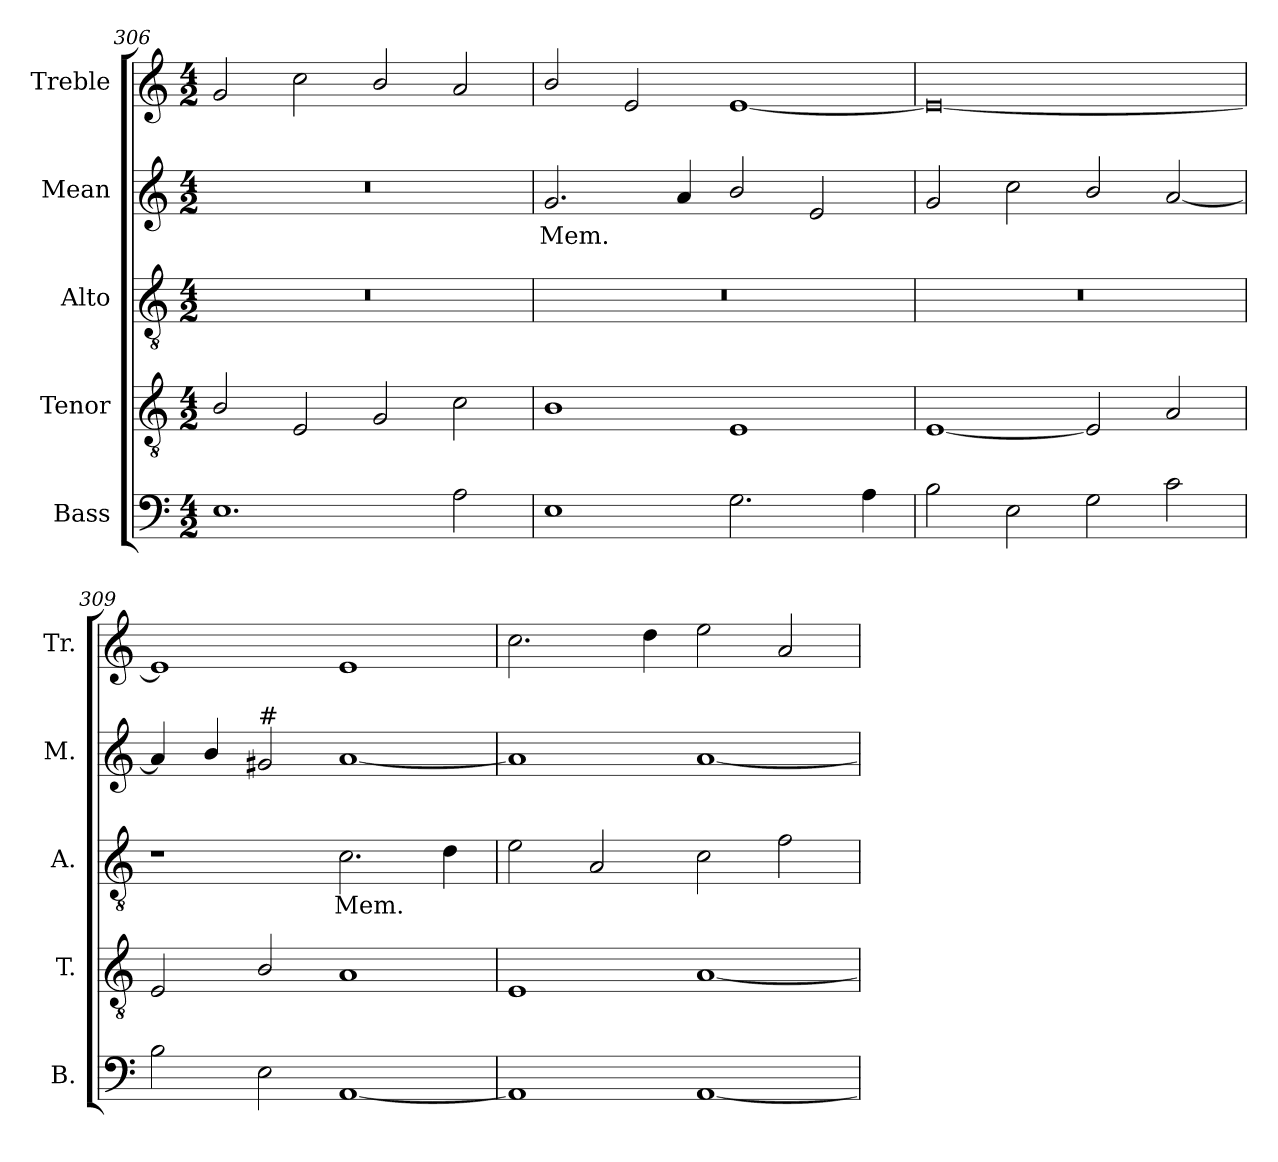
**kern	**kern	**kern	**text	**kern	**text	**kern
*part5	*part4	*part3	*part3	*part2	*part2	*part1
*staff5	*staff4	*staff3	*staff3	*staff2	*staff2	*staff1
*I"Bass	*I"Tenor	*I"Alto	*	*I"Mean	*	*I"Treble
*I'B.	*I'T.	*I'A.	*	*I'M.	*	*I'Tr.
*clefF4	*clefGv2	*clefGv2	*	*clefG2	*	*clefG2
*	*ITrd7c12	*ITrd7c12	*	*	*	*
*k[]	*k[]	*k[]	*	*k[]	*	*k[]
*C:	*C:	*C:	*	*C:	*	*C:
*M4/2	*M4/2	*M4/2	*	*M4/2	*	*M4/2
=306	=306	=306	=306	=306	=306	=306
!	!	!LO:N:vis=1	!	!LO:N:vis=1	!	!
1.Ei	2BBi/	0r	.	0r	.	2gi/
.	2EEi/	.	.	.	.	2cci\
.	2GGi/	.	.	.	.	2bi/
2Ai\	2Ci\	.	.	.	.	2ai/
=307	=307	=307	=307	=307	=307	=307
!	!	!LO:N:vis=1	!	!	!	!
!	!	!	!	!	!LO:LY:b:color=#000000	!
1Ei	1BBi	0r	.	2.gi/	Mem.	2bi/
.	.	.	.	.	.	2ei/
.	.	.	.	4ai/	.	.
2.Gi\	1EEi	.	.	2bi/	.	[<1ei
.	.	.	.	2ei/	.	.
4Ai\	.	.	.	.	.	.
=308	=308	=308	=308	=308	=308	=308
!	!	!LO:N:vis=1	!	!	!	!
2Bi\	[<1EEi	0r	.	2gi/	.	0ei_<
2Ei\	.	.	.	2cci\	.	.
2Gi\	2EEi/]	.	.	2bi/	.	.
2ci\	2AAi/	.	.	[<2ai/	.	.
=309	=309	=309	=309	=309	=309	=309
2Bi\	2EEi/	1r	.	4ai/]	.	1ei]
.	.	.	.	4bi/	.	.
!	!	!	!	!LO:TX:a:t=#	!	!
2Ei\	2BBi/	.	.	2g#i/	.	.
!	!	!	!LO:LY:b:color=#000000	!	!	!
[<1AAi	1AAi	2.Ci\	Mem.	[<1ai	.	1ei
.	.	4Di\	.	.	.	.
=310	=310	=310	=310	=310	=310	=310
1AAi]	1EEi	2Ei\	.	1ai]	.	2.cci\
.	.	2AAi/	.	.	.	.
.	.	.	.	.	.	4ddi\
[<1AAi	[<1AAi	2Ci\	.	[<1ai	.	2eei\
.	.	2Fi\	.	.	.	2ai/
=	=	=	=	=	=	=
*-	*-	*-	*-	*-	*-	*-
